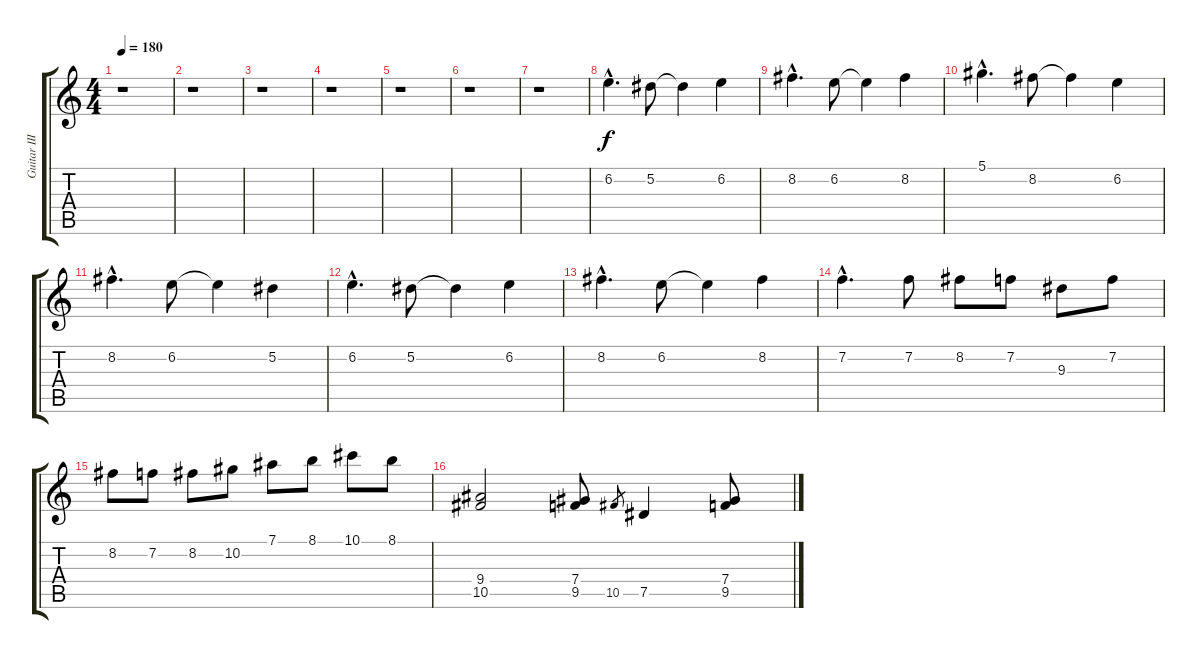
\track ("Guitar III" "Guitar III") {instrument distortionguitar}
\staff {score tabs}
\tuning (Eb4 Bb3 Gb3 Db3 Ab2 Db2) {hide}
\ts (4 4)
\tempo 180
\clef g2
\ks c
r.1{dy f} |
r.1 |
r.1 |
r.1 |
r.1 |
r.1 |
r.1 |
6.2{hac}.4{d volume 16} 5.2.8 5.2{t}.4 6.2.4 |
8.2{hac}.4{d} 6.2.8 6.2{t}.4 8.2.4 |
5.1{hac}.4{d} 8.2.8 8.2{t}.4 6.2.4 |
8.2{hac}.4{d} 6.2.8 6.2{t}.4 5.2.4 |
6.2{hac}.4{d} 5.2.8 5.2{t}.4 6.2.4 |
8.2{hac}.4{d} 6.2.8 6.2{t}.4 8.2.4 |
7.2{hac}.4{d} 7.2.8 8.2.8 7.2.8 9.3.8 7.2.8 |
8.2.8 7.2.8 8.2.8 10.2.8 7.1.8 8.1.8 10.1.8 8.1.8 |
(9.4 10.5).2{volume 14} (7.4 9.5).8 10.5.8{gr} 7.5.4 (7.4 9.5).8
